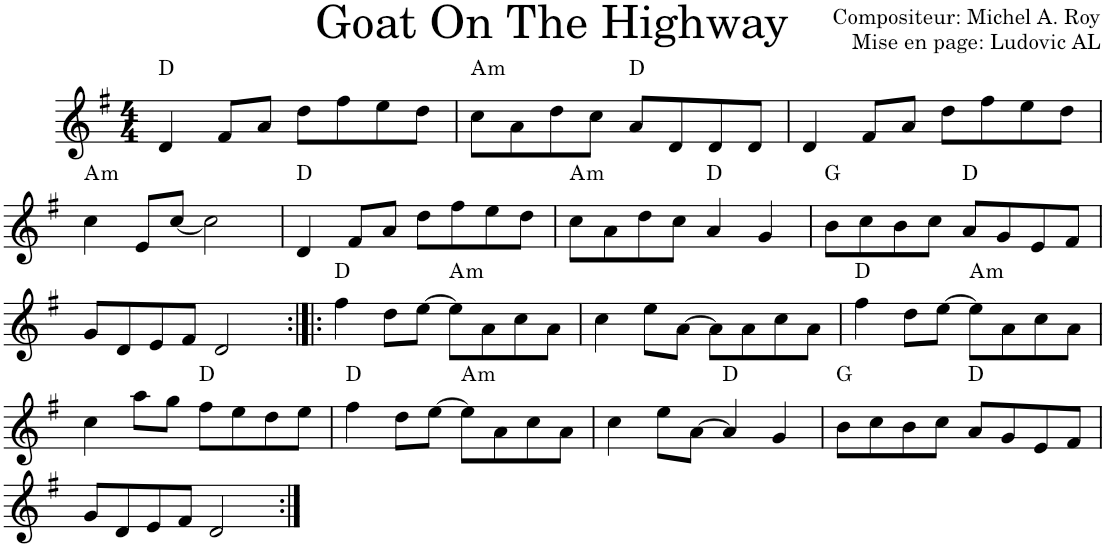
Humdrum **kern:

**kern	**harte
*part1	*part1
*staff1	*
*I"Voice	*
*I'V	*
*clefG2	*
*k[f#]	*
*M4/4	*
=1	=1
4d/	D:maj
8f#/L	.
8a/J	.
8dd\L	.
8ff#\	.
8ee\	.
8dd\J	.
=2	=2
!	!LO:H:kt=m
8cc\L	A:min
8a\	.
8dd\	.
8cc\J	.
8a/L	D:maj
8d/	.
8d/	.
8d/J	.
=3	=3
4d/	.
8f#/L	.
8a/J	.
8dd\L	.
8ff#\	.
8ee\	.
8dd\J	.
!!LO:LB:g=z
=4	=4
!	!LO:H:kt=m
4cc\	A:min
8e/L	.
[<8cc/J	.
2cc\]	.
=5	=5
4d/	D:maj
8f#/L	.
8a/J	.
8dd\L	.
8ff#\	.
8ee\	.
8dd\J	.
=6	=6
!	!LO:H:kt=m
8cc\L	A:min
8a\	.
8dd\	.
8cc\J	.
4a/	D:maj
4g/	.
=7	=7
8b\L	G:maj
8cc\	.
8b\	.
8cc\J	.
8a/L	D:maj
8g/	.
8e/	.
8f#/J	.
!!LO:LB:g=z
=8	=8
8g/L	.
8d/	.
8e/	.
8f#/J	.
2d/	.
=9:|!|:	=9:|!|:
4ff#\	D:maj
8dd\L	.
[>8ee\J	.
!	!LO:H:kt=m
8ee\L]	A:min
8a\	.
8cc\	.
8a\J	.
=10	=10
4cc\	.
8ee\L	.
[>8a\J	.
8a\L]	.
8a\	.
8cc\	.
8a\J	.
=11	=11
4ff#\	D:maj
8dd\L	.
[>8ee\J	.
!	!LO:H:kt=m
8ee\L]	A:min
8a\	.
8cc\	.
8a\J	.
!!LO:LB:g=z
=12	=12
4cc\	.
8aa\L	.
8gg\J	.
8ff#\L	D:maj
8ee\	.
8dd\	.
8ee\J	.
=13	=13
4ff#\	D:maj
8dd\L	.
[>8ee\J	.
!	!LO:H:kt=m
8ee\L]	A:min
8a\	.
8cc\	.
8a\J	.
=14	=14
4cc\	.
8ee\L	.
[>8a\J	.
4a/]	D:maj
4g/	.
=15	=15
8b\L	G:maj
8cc\	.
8b\	.
8cc\J	.
8a/L	D:maj
8g/	.
8e/	.
8f#/J	.
!!LO:LB:g=z
=16	=16
8g/L	.
8d/	.
8e/	.
8f#/J	.
2d/	.
=:|!	=:|!
*-	*-
